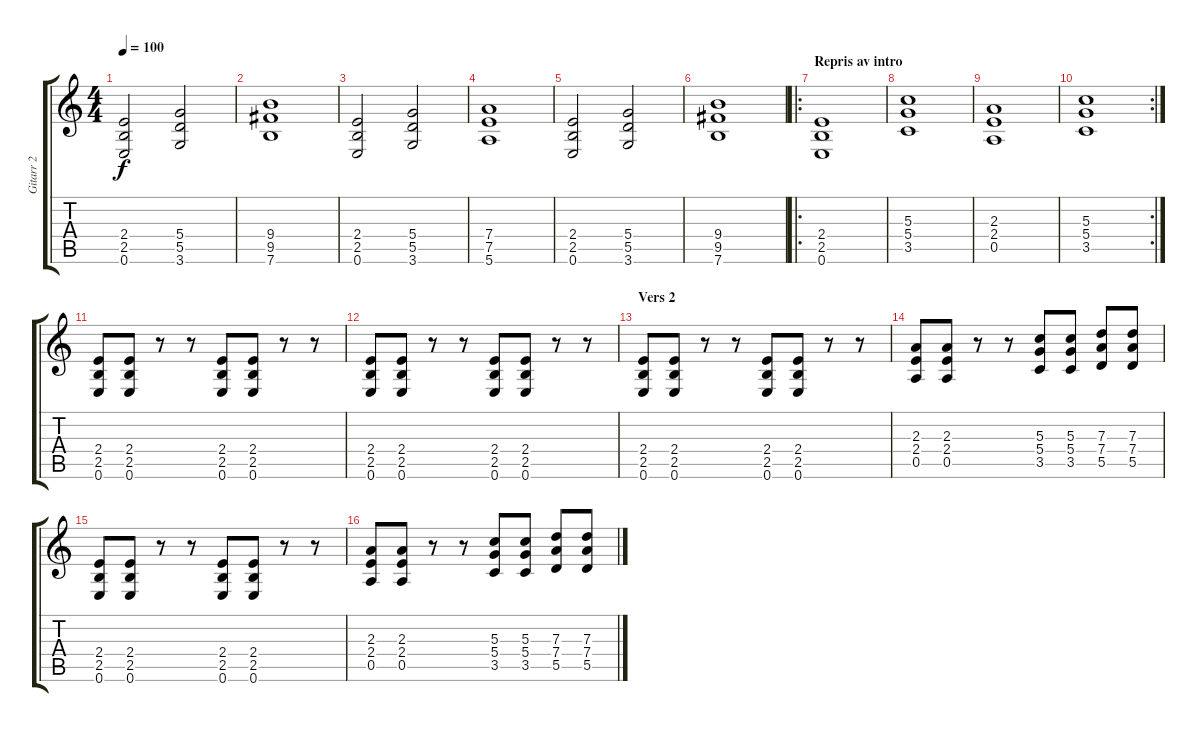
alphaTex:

\track ("Gitarr 2" "Gitarr 2") {instrument distortionguitar}
\staff {score tabs}
\tuning (E4 B3 G3 D3 A2 E2) {hide}
\ts (4 4)
\tempo 100
\clef g2
\ks c
(2.4 2.5 0.6).2{dy f} (5.4 5.5 3.6).2 |
(9.4 9.5 7.6).1 |
(2.4 2.5 0.6).2 (5.4 5.5 3.6).2 |
(7.4 7.5 5.6).1 |
(2.4 2.5 0.6).2 (5.4 5.5 3.6).2 |
(9.4 9.5 7.6).1 |
\ro
\section ("" "Repris av intro")
(2.4 2.5 0.6).1 |
(5.3 5.4 3.5).1 |
(2.3 2.4 0.5).1 |
\rc 2
(5.3 5.4 3.5).1 |
\section ("" "")
(2.4 2.5 0.6).8 (2.4 2.5 0.6).8 r.8 r.8 (2.4 2.5 0.6).8 (2.4 2.5 0.6).8 r.8 r.8 |
(2.4 2.5 0.6).8 (2.4 2.5 0.6).8 r.8 r.8 (2.4 2.5 0.6).8 (2.4 2.5 0.6).8 r.8 r.8 |
\section ("" "Vers 2")
(2.4 2.5 0.6).8 (2.4 2.5 0.6).8 r.8 r.8 (2.4 2.5 0.6).8 (2.4 2.5 0.6).8 r.8 r.8 |
(2.3 2.4 0.5).8 (2.3 2.4 0.5).8 r.8 r.8 (5.3 5.4 3.5).8 (5.3 5.4 3.5).8 (7.3 7.4 5.5).8 (7.3 7.4 5.5).8 |
(2.4 2.5 0.6).8 (2.4 2.5 0.6).8 r.8 r.8 (2.4 2.5 0.6).8 (2.4 2.5 0.6).8 r.8 r.8 |
(2.3 2.4 0.5).8 (2.3 2.4 0.5).8 r.8 r.8 (5.3 5.4 3.5).8 (5.3 5.4 3.5).8 (7.3 7.4 5.5).8 (7.3 7.4 5.5).8
